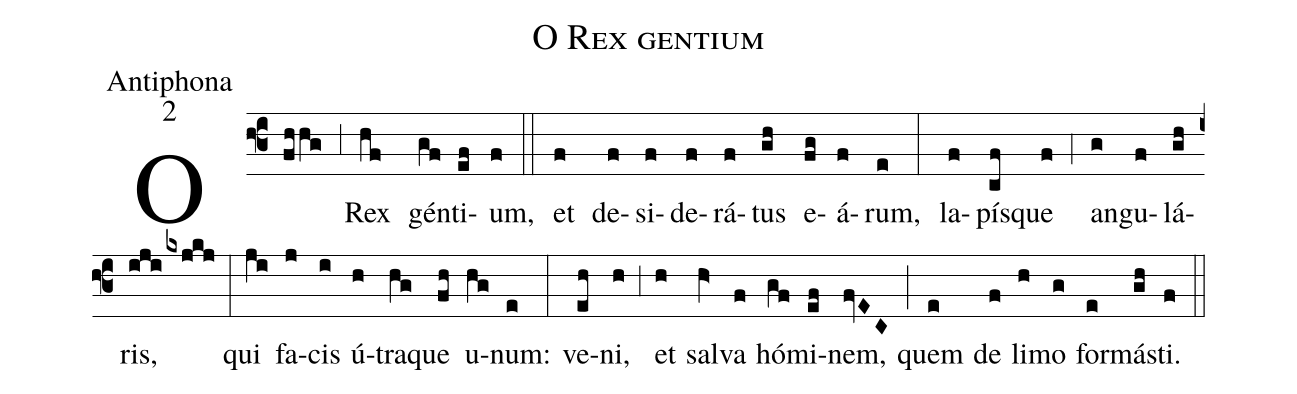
name:O Rex gentium;
office-part:Antiphona;
mode:2;
%%
(f3)O(fhhg) (,3) Rex(hf) gén(gf)ti(ef)um,(f) (::)
et(f) de(f)si(f)de(f)rá(f)tus(gh) e(fg)á(f)rum,(e) (:)
la(f)pís(cf)que(f) (,4) an(g)gu(f)lá(gh)ris,(iji/kxjkj) (:)
qui(ji) fa(j)cis(i) ú(h)tra(hg)que(fh) u(hg)num:(e) (:)
ve(eh)ni,(h) (,3) et(h) sal(hV>)va(f) hó(gf)mi(ef)nem,(fvEC) (;)
quem(e) de(f) li(h)mo(g) for(e)má(gh)sti.(f) (::)
